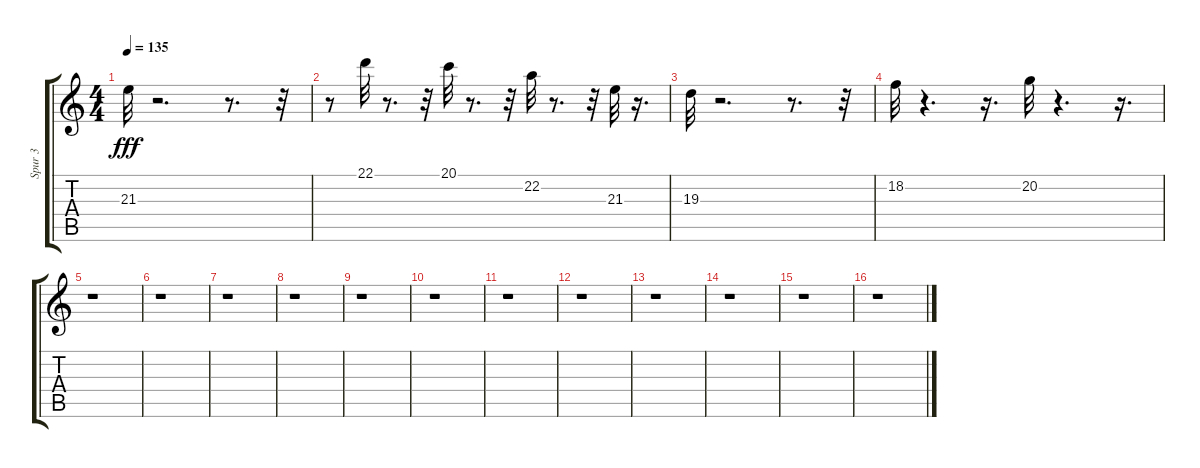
\track ("Spur 3" "Spur 3") {instrument stringensemble2}
\staff {score tabs}
\tuning (E4 B3 G3 D3 A2 E2) {hide}
\ts (4 4)
\tempo 135
\clef g2
\ks c
21.3.32{dy fff} r.2{d} r.8{d} r.32 |
r.8 22.1.32 r.8{d} r.32 20.1.32 r.8{d} r.32 22.2.32 r.8{d} r.32 21.3.32 r.16{d} |
19.3.32 r.2{d} r.8{d} r.32 |
18.2.32 r.4{d} r.16{d} 20.2.32 r.4{d} r.16{d} |
r.1 |
r.1 |
r.1 |
r.1 |
r.1 |
r.1 |
r.1 |
r.1 |
r.1 |
r.1 |
r.1 |
r.1
